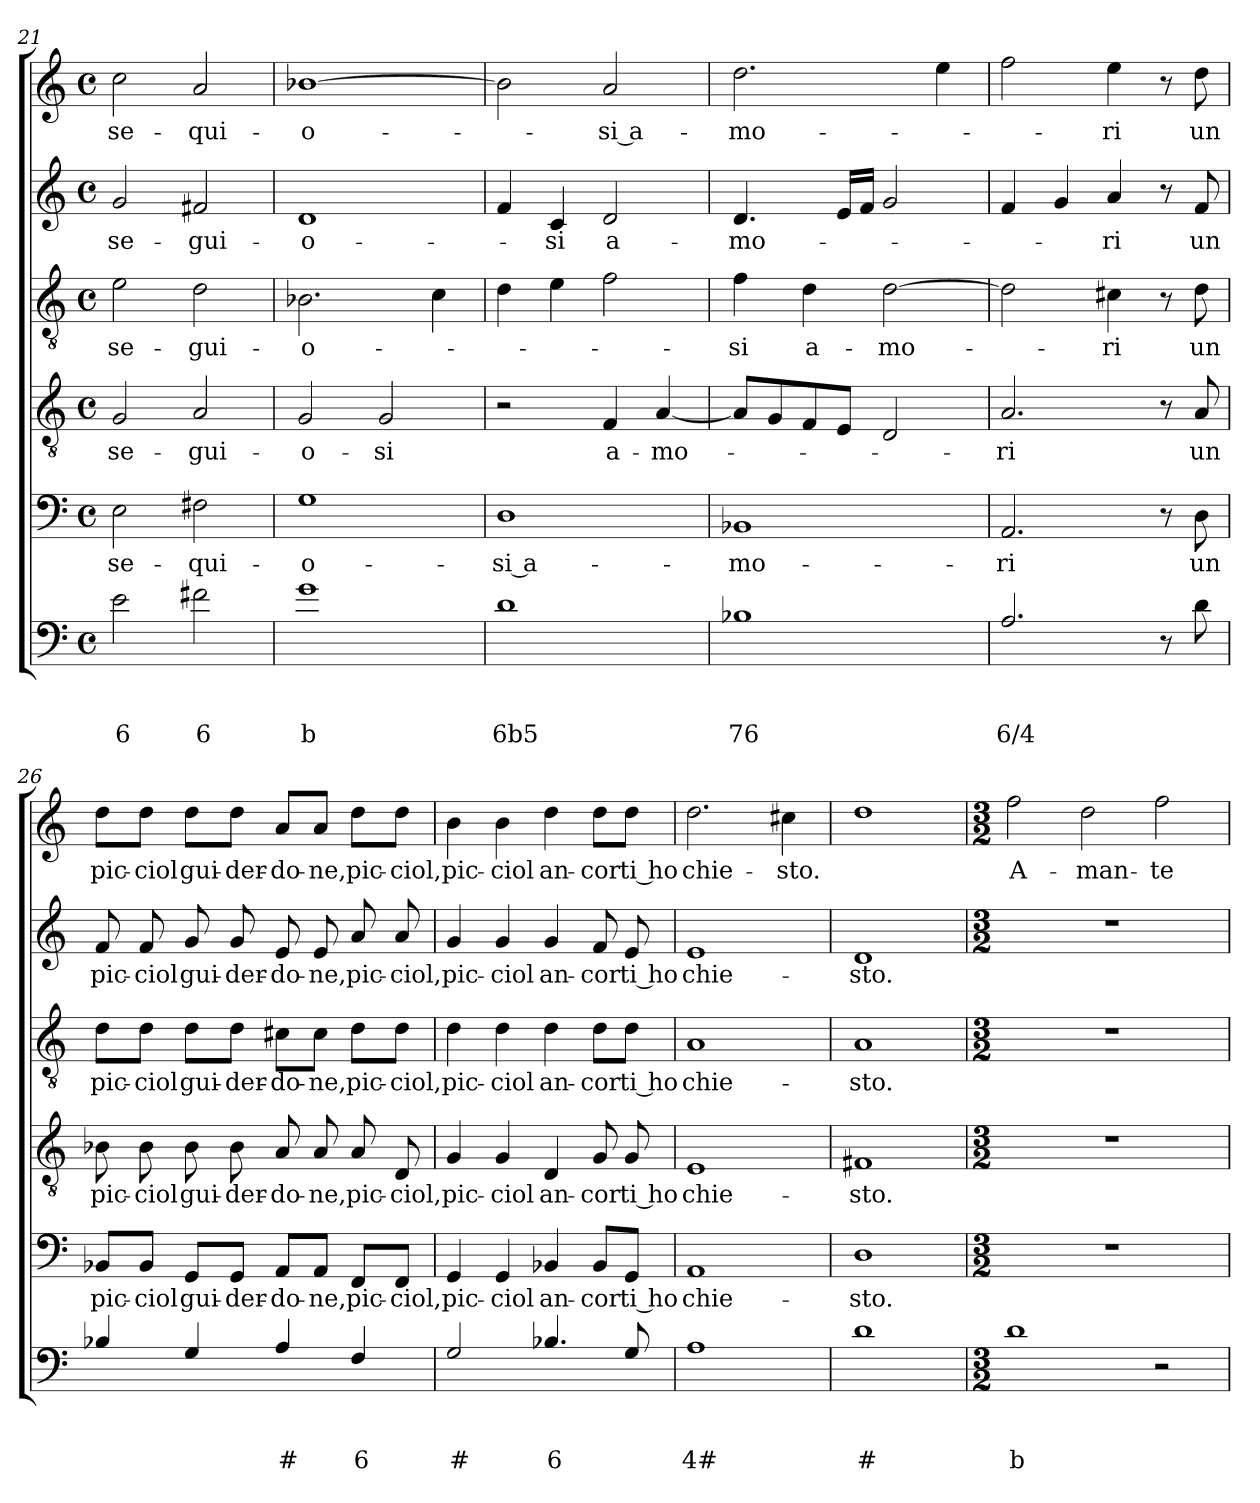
**kern	**text	**text	**text	**kern	**text	**kern	**text	**kern	**text	**kern	**text	**kern	**text
*part6	*part6	*part6	*part6	*part5	*part5	*part4	*part4	*part3	*part3	*part2	*part2	*part1	*part1
*staff6	*staff6	*staff6	*staff6	*staff5	*staff5	*staff4	*staff4	*staff3	*staff3	*staff2	*staff2	*staff1	*staff1
*clefF4	*	*	*	*clefF4	*	*clefGv2	*	*clefGv2	*	*clefG2	*	*clefG2	*
*ITrd8c14	*	*	*	*	*	*	*	*	*	*	*	*	*
*k[]	*	*	*	*k[]	*	*k[]	*	*k[]	*	*k[]	*	*k[]	*
*C:	*	*	*	*C:	*	*C:	*	*C:	*	*C:	*	*C:	*
*M4/4	*	*	*	*M4/4	*	*M4/4	*	*M4/4	*	*M4/4	*	*M4/4	*
*met(c)	*	*	*	*met(c)	*	*met(c)	*	*met(c)	*	*met(c)	*	*met(c)	*
=21	=21	=21	=21	=21	=21	=21	=21	=21	=21	=21	=21	=21	=21
!	!	!	!LO:LY:b	!	!LO:LY:b	!	!LO:LY:b	!	!LO:LY:b	!	!LO:LY:b	!	!LO:LY:b
2E\	.	.	6	2E\	-se-	2G/	-se-	2e\	-se-	2g/	-se-	2cc\	-se-
!	!	!	!LO:LY:b	!	!LO:LY:b	!	!LO:LY:b	!	!LO:LY:b	!	!LO:LY:b	!	!LO:LY:b
2F#X\	.	.	6	2F#X\	-qui-	2A/	-gui-	2d\	-gui-	2f#X/	-gui-	2a/	-qui-
=22	=22	=22	=22	=22	=22	=22	=22	=22	=22	=22	=22	=22	=22
!	!	!	!LO:LY:b	!	!LO:LY:b	!	!LO:LY:b	!	!LO:LY:b	!	!LO:LY:b	!	!LO:LY:b
1G	.	.	b	1G	-o-	2G/	-o-	2.B-X\	-o-	1d	-o-	[1b-X	-o-
!	!	!	!	!	!	!	!LO:LY:b	!	!	!	!	!	!
.	.	.	.	.	.	2G/	-si	.	.	.	.	.	.
.	.	.	.	.	.	.	.	4c\	.	.	.	.	.
!!LO:PB:g=z
=23	=23	=23	=23	=23	=23	=23	=23	=23	=23	=23	=23	=23	=23
!	!	!	!LO:LY:b	!	!LO:LY:b	!	!	!	!	!	!	!	!
1D	.	.	6b5	1D	-si a-	2r	.	4d\	.	4f/	.	2b-\]	.
!	!	!	!	!	!	!	!	!	!	!	!LO:LY:b	!	!
.	.	.	.	.	.	.	.	4e\	.	4c/	-si	.	.
!	!	!	!	!	!	!	!LO:LY:b	!	!	!	!LO:LY:b	!	!LO:LY:b
.	.	.	.	.	.	4F/	a-	2f\	.	2d/	a-	2a/	-si a-
!	!	!	!	!	!	!	!LO:LY:b	!	!	!	!	!	!
.	.	.	.	.	.	[4A/	-mo-	.	.	.	.	.	.
=24	=24	=24	=24	=24	=24	=24	=24	=24	=24	=24	=24	=24	=24
!	!	!	!LO:LY:b	!	!LO:LY:b	!	!	!	!LO:LY:b	!	!LO:LY:b	!	!LO:LY:b
1BB-X	.	.	76	1BB-X	-mo-	8A/L]	.	4f\	-si	4.d/	-mo-	2.dd\	-mo-
.	.	.	.	.	.	8G/	.	.	.	.	.	.	.
!	!	!	!	!	!	!	!	!	!LO:LY:b	!	!	!	!
.	.	.	.	.	.	8F/	.	4d\	a-	.	.	.	.
.	.	.	.	.	.	8E/J	.	.	.	16e/LL	.	.	.
.	.	.	.	.	.	.	.	.	.	16f/JJ	.	.	.
!	!	!	!	!	!	!	!	!	!LO:LY:b	!	!	!	!
.	.	.	.	.	.	2D/	.	[2d\	-mo-	2g/	.	.	.
.	.	.	.	.	.	.	.	.	.	.	.	4ee\	.
=25	=25	=25	=25	=25	=25	=25	=25	=25	=25	=25	=25	=25	=25
!	!	!	!LO:LY:b	!	!LO:LY:b	!	!LO:LY:b	!	!	!	!	!	!
2.AA/	.	.	6/4	2.AA/	-ri	2.A/	-ri	2d\]	.	4f/	.	2ff\	.
.	.	.	.	.	.	.	.	.	.	4g/	.	.	.
!	!	!	!	!	!	!	!	!	!LO:LY:b	!	!LO:LY:b	!	!LO:LY:b
.	.	.	.	.	.	.	.	4c#X\	-ri	4a/	-ri	4ee\	-ri
!	!	!	!LO:LY:b	!	!	!	!	!	!	!	!	!	!
8r	.	.	#	8r	.	8r	.	8r	.	8r	.	8r	.
!	!	!	!	!	!LO:LY:b	!	!LO:LY:b	!	!LO:LY:b	!	!LO:LY:b	!	!LO:LY:b
8D\	.	.	.	8D\	un	8A/	un	8d\	un	8f/	un	8dd\	un
=26	=26	=26	=26	=26	=26	=26	=26	=26	=26	=26	=26	=26	=26
!	!	!	!	!	!LO:LY:b	!	!LO:LY:b	!	!LO:LY:b	!	!LO:LY:b	!	!LO:LY:b
4BB-X/	.	.	.	8BB-X/L	pic-	8B-X\	pic-	8d\L	pic-	8f/	pic-	8dd\L	pic-
!	!	!	!	!	!LO:LY:b	!	!LO:LY:b	!	!LO:LY:b	!	!LO:LY:b	!	!LO:LY:b
.	.	.	.	8BB-/J	-ciol	8B-\	-ciol	8d\J	-ciol	8f/	-ciol	8dd\J	-ciol
!	!	!	!	!	!LO:LY:b	!	!LO:LY:b	!	!LO:LY:b	!	!LO:LY:b	!	!LO:LY:b
4GG/	.	.	.	8GG/L	gui-	8B-\	gui-	8d\L	gui-	8g/	gui-	8dd\L	gui-
!	!	!	!	!	!LO:LY:b	!	!LO:LY:b	!	!LO:LY:b	!	!LO:LY:b	!	!LO:LY:b
.	.	.	.	8GG/J	-der-	8B-\	-der-	8d\J	-der-	8g/	-der-	8dd\J	-der-
!	!	!	!LO:LY:b	!	!LO:LY:b	!	!LO:LY:b	!	!LO:LY:b	!	!LO:LY:b	!	!LO:LY:b
4AA/	.	.	#	8AA/L	-do-	8A/	-do-	8c#X\L	-do-	8e/	-do-	8a/L	-do-
!	!	!	!	!	!LO:LY:b	!	!LO:LY:b	!	!LO:LY:b	!	!LO:LY:b	!	!LO:LY:b
.	.	.	.	8AA/J	-ne,	8A/	-ne,	8c#\J	-ne,	8e/	-ne,	8a/J	-ne,
!	!	!	!LO:LY:b	!	!LO:LY:b	!	!LO:LY:b	!	!LO:LY:b	!	!LO:LY:b	!	!LO:LY:b
4FF/	.	.	6	8FF/L	pic-	8A/	pic-	8d\L	pic-	8a/	pic-	8dd\L	pic-
!	!	!	!	!	!LO:LY:b	!	!LO:LY:b	!	!LO:LY:b	!	!LO:LY:b	!	!LO:LY:b
.	.	.	.	8FF/J	-ciol,	8D/	-ciol,	8d\J	-ciol,	8a/	-ciol,	8dd\J	-ciol,
=27	=27	=27	=27	=27	=27	=27	=27	=27	=27	=27	=27	=27	=27
!	!	!	!LO:LY:b	!	!LO:LY:b	!	!LO:LY:b	!	!LO:LY:b	!	!LO:LY:b	!	!LO:LY:b
2GG/	.	.	#	4GG/	pic-	4G/	pic-	4d\	pic-	4g/	pic-	4b\	pic-
!	!	!	!	!	!LO:LY:b	!	!LO:LY:b	!	!LO:LY:b	!	!LO:LY:b	!	!LO:LY:b
.	.	.	.	4GG/	-ciol	4G/	-ciol	4d\	-ciol	4g/	-ciol	4b\	-ciol
!	!	!	!LO:LY:b	!	!LO:LY:b	!	!LO:LY:b	!	!LO:LY:b	!	!LO:LY:b	!	!LO:LY:b
4.BB-X/	.	.	6	4BB-X/	an-	4D/	an-	4d\	an-	4g/	an-	4dd\	an-
!	!	!	!	!	!LO:LY:b	!	!LO:LY:b	!	!LO:LY:b	!	!LO:LY:b	!	!LO:LY:b
.	.	.	.	8BB-/L	-cor	8G/	-cor	8d\L	-cor	8f/	-cor	8dd\L	-cor
!	!	!	!	!	!LO:LY:b	!	!LO:LY:b	!	!LO:LY:b	!	!LO:LY:b	!	!LO:LY:b
8GG/	.	.	.	8GG/J	ti ho	8G/	ti ho	8d\J	ti ho	8e/	ti ho	8dd\J	ti ho
!!LO:LB:g=z
=28	=28	=28	=28	=28	=28	=28	=28	=28	=28	=28	=28	=28	=28
!	!	!	!LO:LY:b	!	!LO:LY:b	!	!LO:LY:b	!	!LO:LY:b	!	!LO:LY:b	!	!LO:LY:b
1AA	.	.	4#	1AA	chie-	1E	chie-	1A	chie-	1e	chie-	2.dd\	chie-
!	!	!	!	!	!	!	!	!	!	!	!	!	!LO:LY:b
.	.	.	.	.	.	.	.	.	.	.	.	4cc#X\	-sto.
=29	=29	=29	=29	=29	=29	=29	=29	=29	=29	=29	=29	=29	=29
!	!	!	!LO:LY:b	!	!LO:LY:b	!	!LO:LY:b	!	!LO:LY:b	!	!LO:LY:b	!	!
1D	.	.	#	1D	-sto.	1F#X	-sto.	1A	-sto.	1d	-sto.	1dd	.
=30!	=30!	=30!	=30!	=30!	=30!	=30!	=30!	=30!	=30!	=30!	=30!	=30!	=30!
*M3/2	*	*	*	*M3/2	*	*M3/2	*	*M3/2	*	*M3/2	*	*M3/2	*
!	!	!	!LO:LY:b	!	!	!	!	!	!	!	!	!	!LO:LY:b
1D	.	.	b	1.r	.	1.r	.	1.r	.	1.r	.	2ff\	A-
!	!	!	!	!	!	!	!	!	!	!	!	!	!LO:LY:b
.	.	.	.	.	.	.	.	.	.	.	.	2dd\	-man-
!	!	!	!	!	!	!	!	!	!	!	!	!	!LO:LY:b
2r	.	.	.	.	.	.	.	.	.	.	.	2ff\	-te
=	=	=	=	=	=	=	=	=	=	=	=	=	=
*-	*-	*-	*-	*-	*-	*-	*-	*-	*-	*-	*-	*-	*-
